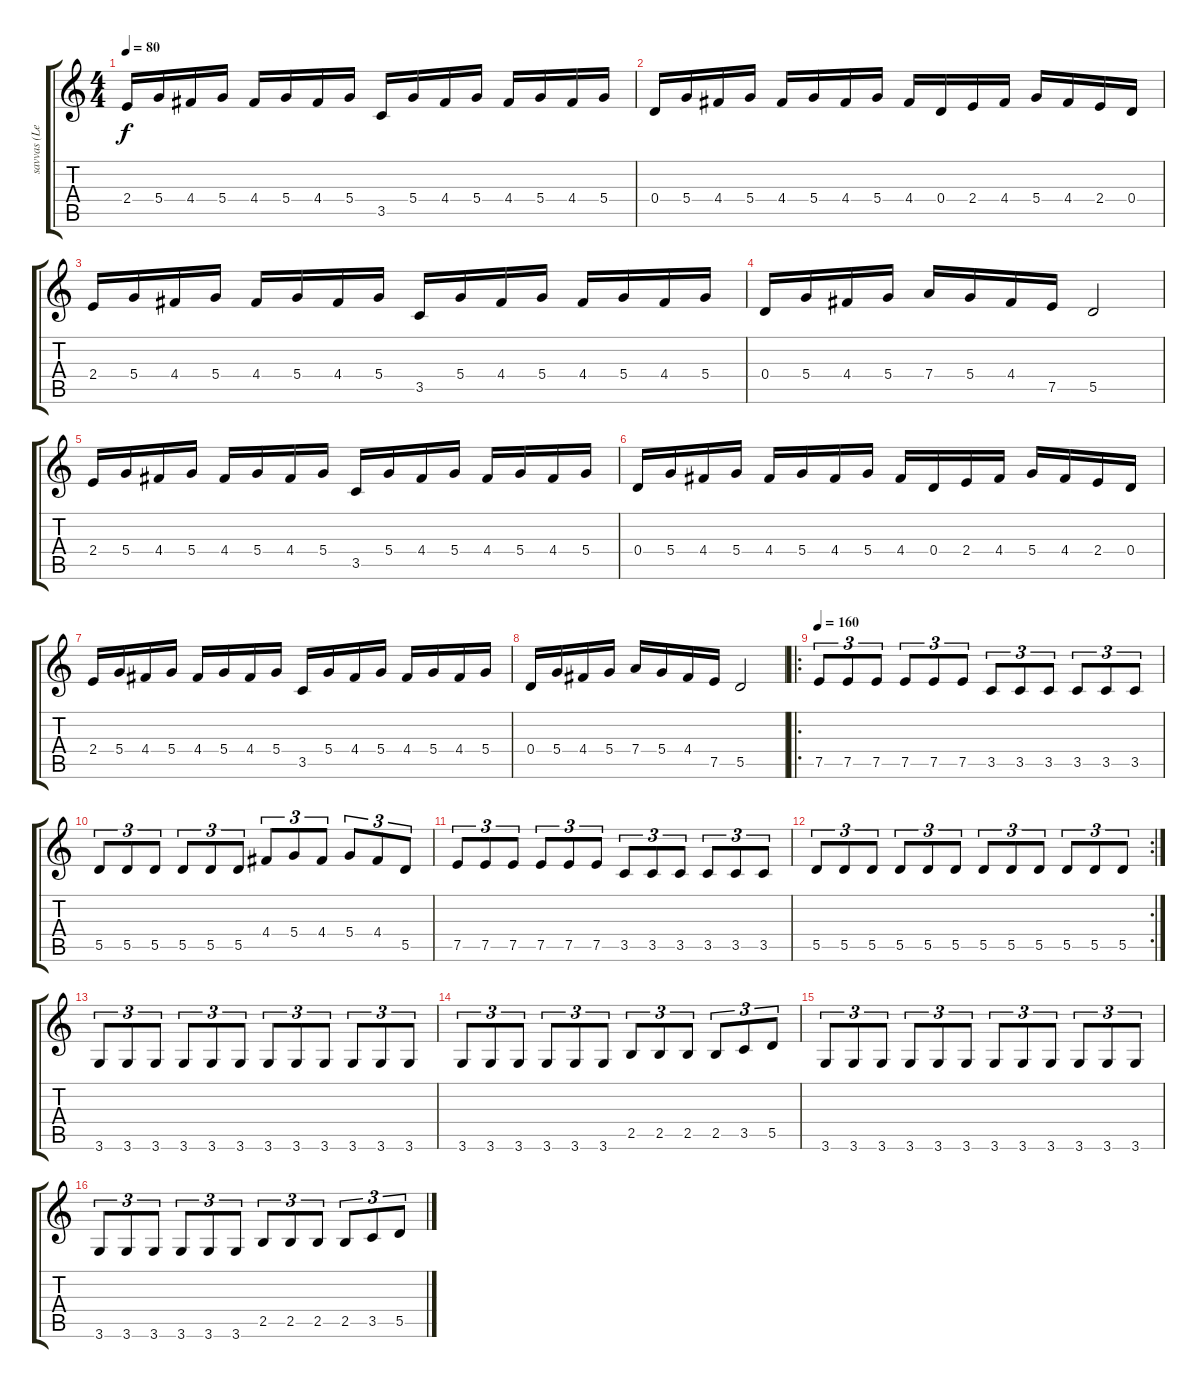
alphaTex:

\track ("savvas (Lead & Rhythm Guitars)" "savvas (Le") {instrument distortionguitar}
\staff {score tabs}
\tuning (E4 B3 G3 D3 A2 E2) {hide}
\ts (4 4)
\tempo 80
\clef g2
\ks c
2.4.16{dy f} 5.4.16 4.4.16 5.4.16 4.4.16 5.4.16 4.4.16 5.4.16 3.5.16 5.4.16 4.4.16 5.4.16 4.4.16 5.4.16 4.4.16 5.4.16 |
0.4.16 5.4.16 4.4.16 5.4.16 4.4.16 5.4.16 4.4.16 5.4.16 4.4.16 0.4.16 2.4.16 4.4.16 5.4.16 4.4.16 2.4.16 0.4.16 |
2.4.16 5.4.16 4.4.16 5.4.16 4.4.16 5.4.16 4.4.16 5.4.16 3.5.16 5.4.16 4.4.16 5.4.16 4.4.16 5.4.16 4.4.16 5.4.16 |
0.4.16 5.4.16 4.4.16 5.4.16 7.4.16 5.4.16 4.4.16 7.5.16 5.5.2 |
2.4.16 5.4.16 4.4.16 5.4.16 4.4.16 5.4.16 4.4.16 5.4.16 3.5.16 5.4.16 4.4.16 5.4.16 4.4.16 5.4.16 4.4.16 5.4.16 |
0.4.16 5.4.16 4.4.16 5.4.16 4.4.16 5.4.16 4.4.16 5.4.16 4.4.16 0.4.16 2.4.16 4.4.16 5.4.16 4.4.16 2.4.16 0.4.16 |
2.4.16 5.4.16 4.4.16 5.4.16 4.4.16 5.4.16 4.4.16 5.4.16 3.5.16 5.4.16 4.4.16 5.4.16 4.4.16 5.4.16 4.4.16 5.4.16 |
0.4.16 5.4.16 4.4.16 5.4.16 7.4.16 5.4.16 4.4.16 7.5.16 5.5.2 |
\ro
\tempo 160
7.5.8{tu (3 2)} 7.5.8{tu (3 2)} 7.5.8{tu (3 2)} 7.5.8{tu (3 2)} 7.5.8{tu (3 2)} 7.5.8{tu (3 2)} 3.5.8{tu (3 2)} 3.5.8{tu (3 2)} 3.5.8{tu (3 2)} 3.5.8{tu (3 2)} 3.5.8{tu (3 2)} 3.5.8{tu (3 2)} |
5.5.8{tu (3 2)} 5.5.8{tu (3 2)} 5.5.8{tu (3 2)} 5.5.8{tu (3 2)} 5.5.8{tu (3 2)} 5.5.8{tu (3 2)} 4.4.8{tu (3 2)} 5.4.8{tu (3 2)} 4.4.8{tu (3 2)} 5.4.8{tu (3 2)} 4.4.8{tu (3 2)} 5.5.8{tu (3 2)} |
7.5.8{tu (3 2)} 7.5.8{tu (3 2)} 7.5.8{tu (3 2)} 7.5.8{tu (3 2)} 7.5.8{tu (3 2)} 7.5.8{tu (3 2)} 3.5.8{tu (3 2)} 3.5.8{tu (3 2)} 3.5.8{tu (3 2)} 3.5.8{tu (3 2)} 3.5.8{tu (3 2)} 3.5.8{tu (3 2)} |
\rc 2
5.5.8{tu (3 2)} 5.5.8{tu (3 2)} 5.5.8{tu (3 2)} 5.5.8{tu (3 2)} 5.5.8{tu (3 2)} 5.5.8{tu (3 2)} 5.5.8{tu (3 2)} 5.5.8{tu (3 2)} 5.5.8{tu (3 2)} 5.5.8{tu (3 2)} 5.5.8{tu (3 2)} 5.5.8{tu (3 2)} |
3.6.8{tu (3 2)} 3.6.8{tu (3 2)} 3.6.8{tu (3 2)} 3.6.8{tu (3 2)} 3.6.8{tu (3 2)} 3.6.8{tu (3 2)} 3.6.8{tu (3 2)} 3.6.8{tu (3 2)} 3.6.8{tu (3 2)} 3.6.8{tu (3 2)} 3.6.8{tu (3 2)} 3.6.8{tu (3 2)} |
3.6.8{tu (3 2)} 3.6.8{tu (3 2)} 3.6.8{tu (3 2)} 3.6.8{tu (3 2)} 3.6.8{tu (3 2)} 3.6.8{tu (3 2)} 2.5.8{tu (3 2)} 2.5.8{tu (3 2)} 2.5.8{tu (3 2)} 2.5.8{tu (3 2)} 3.5.8{tu (3 2)} 5.5.8{tu (3 2)} |
3.6.8{tu (3 2)} 3.6.8{tu (3 2)} 3.6.8{tu (3 2)} 3.6.8{tu (3 2)} 3.6.8{tu (3 2)} 3.6.8{tu (3 2)} 3.6.8{tu (3 2)} 3.6.8{tu (3 2)} 3.6.8{tu (3 2)} 3.6.8{tu (3 2)} 3.6.8{tu (3 2)} 3.6.8{tu (3 2)} |
3.6.8{tu (3 2)} 3.6.8{tu (3 2)} 3.6.8{tu (3 2)} 3.6.8{tu (3 2)} 3.6.8{tu (3 2)} 3.6.8{tu (3 2)} 2.5.8{tu (3 2)} 2.5.8{tu (3 2)} 2.5.8{tu (3 2)} 2.5.8{tu (3 2)} 3.5.8{tu (3 2)} 5.5.8{tu (3 2)}
